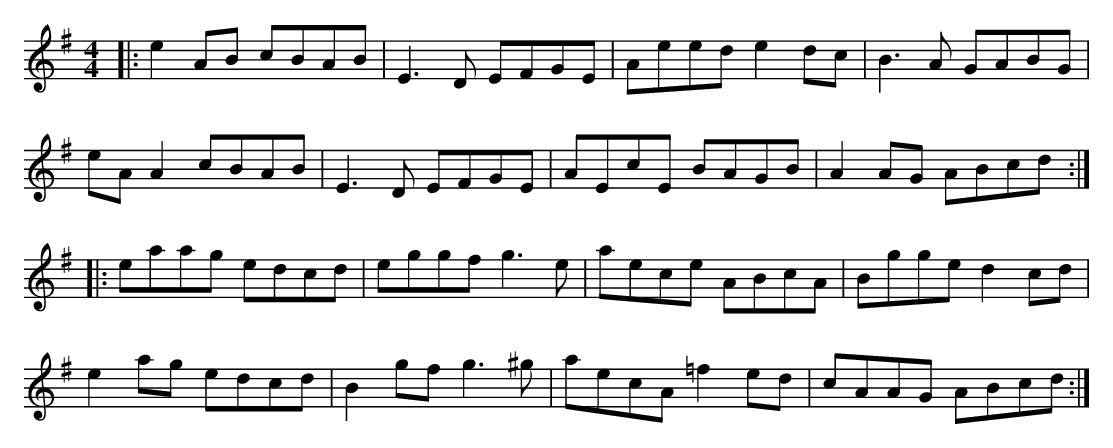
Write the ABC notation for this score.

X:1
M:4/4
K:Ador
|:e2AB cBAB|E3D EFGE|Aeed e2 dc|B3A GABG|
eA A2 cBAB|E3D EFGE|AEcE BAGB|A2AG ABcd:|
|:eaag edcd|eggf g3e|aece ABcA|Bgge d2cd|
e2ag edcd|B2gf g3^g|aecA =f2 ed|cAAG ABcd:|
